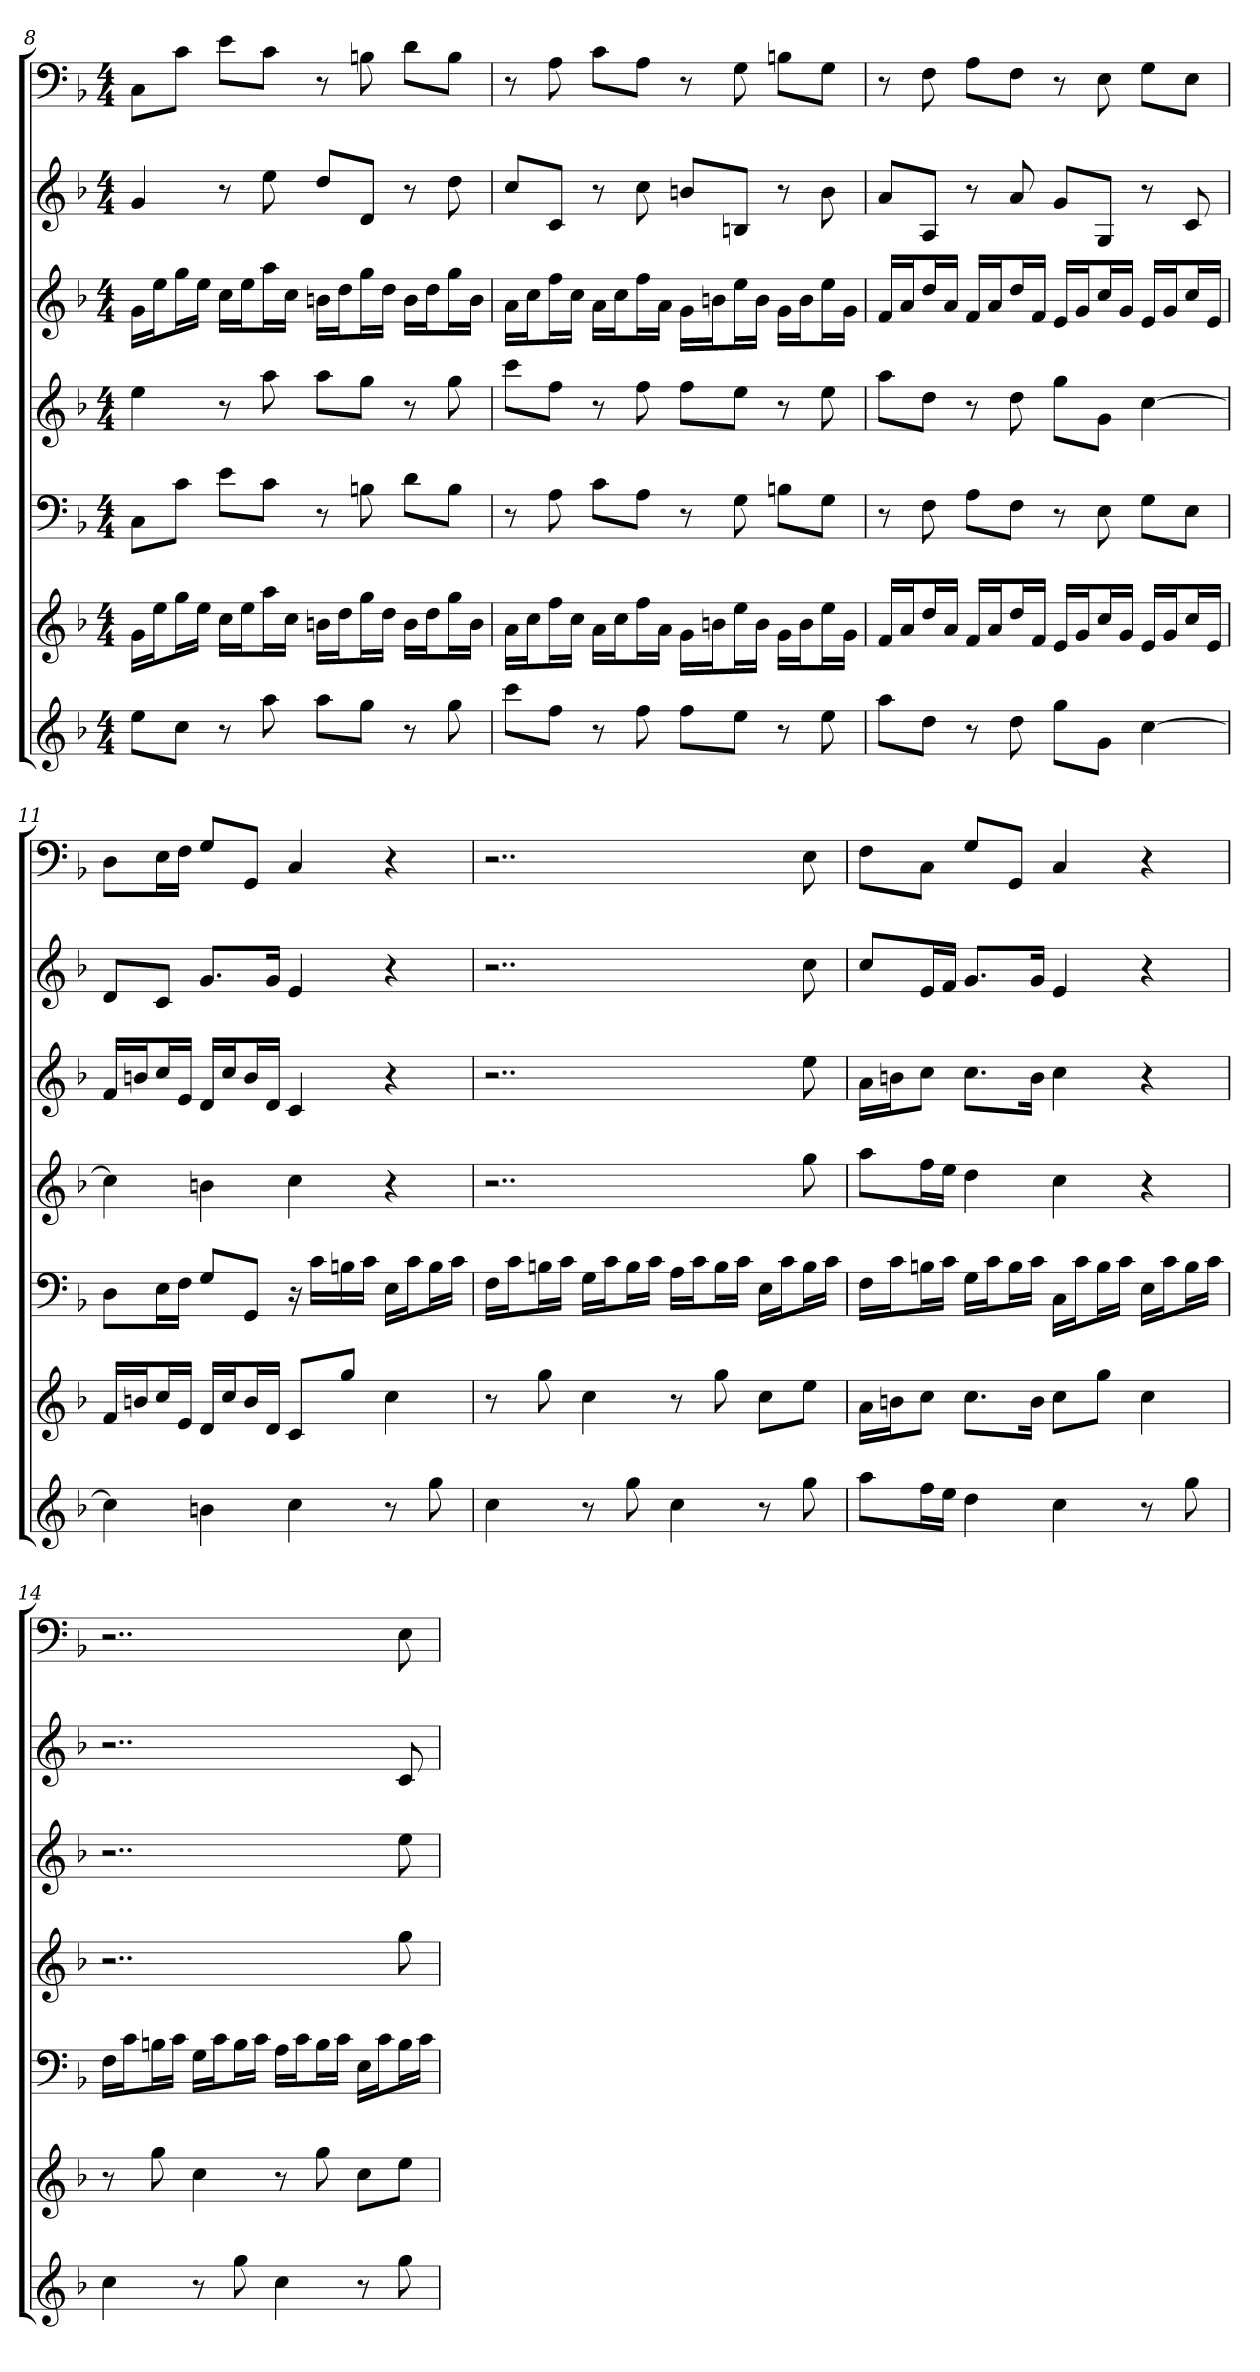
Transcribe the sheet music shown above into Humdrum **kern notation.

**kern	**kern	**kern	**kern	**kern	**kern	**kern
*part7	*part6	*part5	*part4	*part3	*part2	*part1
*staff7	*staff6	*staff5	*staff4	*staff3	*staff2	*staff1
*k[b-]	*k[b-]	*k[b-]	*k[b-]	*k[b-]	*k[b-]	*k[b-]
*F:	*F:	*F:	*F:	*F:	*F:	*F:
*M4/4	*M4/4	*M4/4	*M4/4	*M4/4	*M4/4	*M4/4
=8	=8	=8	=8	=8	=8	=8
8eeL	16gLL	8CL	4ee	16gLL	4g	8CL
.	16eeJ	.	.	16eeJ	.	.
8ccJ	16ggL	8cJ	.	16ggL	.	8cJ
.	16eeJJ	.	.	16eeJJ	.	.
8r	16ccLL	8eL	8r	16ccLL	8r	8eL
.	16eeJ	.	.	16eeJ	.	.
8aa	16aaL	8cJ	8aa	16aaL	8ee	8cJ
.	16ccJJ	.	.	16ccJJ	.	.
8aaL	16bnLL	8r	8aaL	16bnLL	8ddL	8r
.	16ddJ	.	.	16ddJ	.	.
8ggJ	16ggL	8Bn	8ggJ	16ggL	8dJ	8Bn
.	16ddJJ	.	.	16ddJJ	.	.
8r	16bLL	8dL	8r	16bLL	8r	8dL
.	16ddJ	.	.	16ddJ	.	.
8gg	16ggL	8BJ	8gg	16ggL	8dd	8BJ
.	16bJJ	.	.	16bJJ	.	.
=9	=9	=9	=9	=9	=9	=9
8cccL	16aLL	8r	8cccL	16aLL	8ccL	8r
.	16ccJ	.	.	16ccJ	.	.
8ffJ	16ffL	8A	8ffJ	16ffL	8cJ	8A
.	16ccJJ	.	.	16ccJJ	.	.
8r	16aLL	8cL	8r	16aLL	8r	8cL
.	16ccJ	.	.	16ccJ	.	.
8ff	16ffL	8AJ	8ff	16ffL	8cc	8AJ
.	16aJJ	.	.	16aJJ	.	.
8ffL	16gLL	8r	8ffL	16gLL	8bnL	8r
.	16bnJ	.	.	16bnJ	.	.
8eeJ	16eeL	8G	8eeJ	16eeL	8BnJ	8G
.	16bJJ	.	.	16bJJ	.	.
8r	16gLL	8BnL	8r	16gLL	8r	8BnL
.	16bJ	.	.	16bJ	.	.
8ee	16eeL	8GJ	8ee	16eeL	8b	8GJ
.	16gJJ	.	.	16gJJ	.	.
=10	=10	=10	=10	=10	=10	=10
8aaL	16fLL	8r	8aaL	16fLL	8aL	8r
.	16aJ	.	.	16aJ	.	.
8ddJ	16ddL	8F	8ddJ	16ddL	8AJ	8F
.	16aJJ	.	.	16aJJ	.	.
8r	16fLL	8AL	8r	16fLL	8r	8AL
.	16aJ	.	.	16aJ	.	.
8dd	16ddL	8FJ	8dd	16ddL	8a	8FJ
.	16fJJ	.	.	16fJJ	.	.
8ggL	16eLL	8r	8ggL	16eLL	8gL	8r
.	16gJ	.	.	16gJ	.	.
8gJ	16ccL	8E	8gJ	16ccL	8GJ	8E
.	16gJJ	.	.	16gJJ	.	.
[4cc	16eLL	8GL	[4cc	16eLL	8r	8GL
.	16gJ	.	.	16gJ	.	.
.	16ccL	8EJ	.	16ccL	8c	8EJ
.	16eJJ	.	.	16eJJ	.	.
=11	=11	=11	=11	=11	=11	=11
4cc]	16fLL	8DL	4cc]	16fLL	8dL	8DL
.	16bnJ	.	.	16bnJ	.	.
.	16ccL	16EL	.	16ccL	8cJ	16EL
.	16eJJ	16FJJ	.	16eJJ	.	16FJJ
4bn	16dLL	8GL	4bn	16dLL	8.gL	8GL
.	16ccJ	.	.	16ccJ	.	.
.	16bL	8GGJ	.	16bL	.	8GGJ
.	16dJJ	.	.	16dJJ	16gJk	.
4cc	8cL	16r	4cc	4c	4e	4C
.	.	16cLL	.	.	.	.
.	8ggJ	16Bn	.	.	.	.
.	.	16cJJ	.	.	.	.
8r	4cc	16ELL	4r	4r	4r	4r
.	.	16cJ	.	.	.	.
8gg	.	16BL	.	.	.	.
.	.	16cJJ	.	.	.	.
=12	=12	=12	=12	=12	=12	=12
4cc	8r	16FLL	2..r	2..r	2..r	2..r
.	.	16cJ	.	.	.	.
.	8gg	16BnL	.	.	.	.
.	.	16cJJ	.	.	.	.
8r	4cc	16GLL	.	.	.	.
.	.	16cJ	.	.	.	.
8gg	.	16BL	.	.	.	.
.	.	16cJJ	.	.	.	.
4cc	8r	16ALL	.	.	.	.
.	.	16cJ	.	.	.	.
.	8gg	16BL	.	.	.	.
.	.	16cJJ	.	.	.	.
8r	8ccL	16ELL	.	.	.	.
.	.	16cJ	.	.	.	.
8gg	8eeJ	16BL	8gg	8ee	8cc	8E
.	.	16cJJ	.	.	.	.
=13	=13	=13	=13	=13	=13	=13
8aaL	16aLL	16FLL	8aaL	16aLL	8ccL	8FL
.	16bnJ	16cJ	.	16bnJ	.	.
16ffL	8ccJ	16BnL	16ffL	8ccJ	16eL	8CJ
16eeJJ	.	16cJJ	16eeJJ	.	16fJJ	.
4dd	8.ccL	16GLL	4dd	8.ccL	8.gL	8GL
.	.	16cJ	.	.	.	.
.	.	16BL	.	.	.	8GGJ
.	16bJk	16cJJ	.	16bJk	16gJk	.
4cc	8ccL	16CLL	4cc	4cc	4e	4C
.	.	16cJ	.	.	.	.
.	8ggJ	16BL	.	.	.	.
.	.	16cJJ	.	.	.	.
8r	4cc	16ELL	4r	4r	4r	4r
.	.	16cJ	.	.	.	.
8gg	.	16BL	.	.	.	.
.	.	16cJJ	.	.	.	.
=14	=14	=14	=14	=14	=14	=14
4cc	8r	16FLL	2..r	2..r	2..r	2..r
.	.	16cJ	.	.	.	.
.	8gg	16BnL	.	.	.	.
.	.	16cJJ	.	.	.	.
8r	4cc	16GLL	.	.	.	.
.	.	16cJ	.	.	.	.
8gg	.	16BL	.	.	.	.
.	.	16cJJ	.	.	.	.
4cc	8r	16ALL	.	.	.	.
.	.	16cJ	.	.	.	.
.	8gg	16BL	.	.	.	.
.	.	16cJJ	.	.	.	.
8r	8ccL	16ELL	.	.	.	.
.	.	16cJ	.	.	.	.
8gg	8eeJ	16BL	8gg	8ee	8c	8E
.	.	16cJJ	.	.	.	.
=	=	=	=	=	=	=
*-	*-	*-	*-	*-	*-	*-
